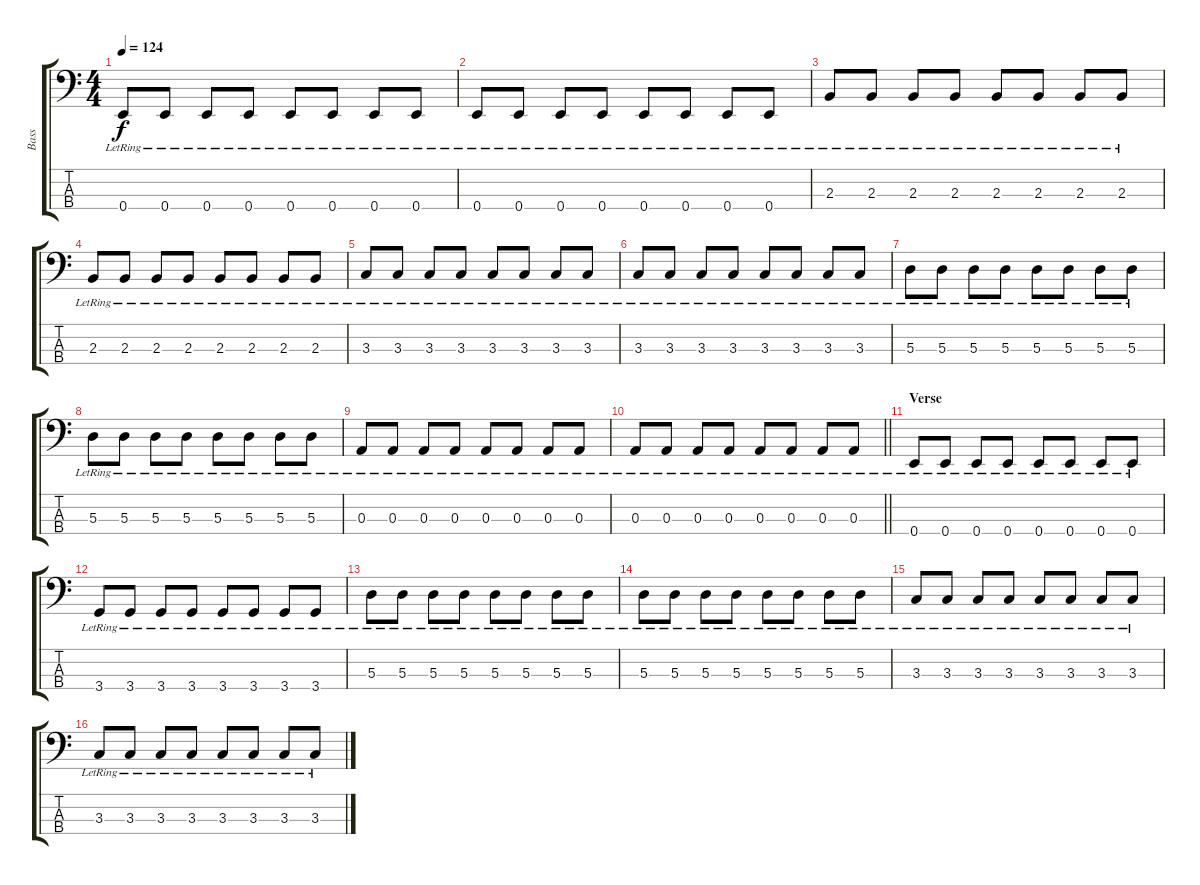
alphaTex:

\track ("Bass" "Bass") {instrument electricbasspick}
\staff {score tabs}
\tuning (G2 D2 A1 E1) {hide}
\ts (4 4)
\tempo 124
\clef f4
\ks c
0.4{lr}.8{dy f} 0.4{lr}.8 0.4{lr}.8 0.4{lr}.8 0.4{lr}.8 0.4{lr}.8 0.4{lr}.8 0.4{lr}.8 |
0.4{lr}.8 0.4{lr}.8 0.4{lr}.8 0.4{lr}.8 0.4{lr}.8 0.4{lr}.8 0.4{lr}.8 0.4{lr}.8 |
2.3{lr}.8 2.3{lr}.8 2.3{lr}.8 2.3{lr}.8 2.3{lr}.8 2.3{lr}.8 2.3{lr}.8 2.3{lr}.8 |
2.3{lr}.8 2.3{lr}.8 2.3{lr}.8 2.3{lr}.8 2.3{lr}.8 2.3{lr}.8 2.3{lr}.8 2.3{lr}.8 |
3.3{lr}.8 3.3{lr}.8 3.3{lr}.8 3.3{lr}.8 3.3{lr}.8 3.3{lr}.8 3.3{lr}.8 3.3{lr}.8 |
3.3{lr}.8 3.3{lr}.8 3.3{lr}.8 3.3{lr}.8 3.3{lr}.8 3.3{lr}.8 3.3{lr}.8 3.3{lr}.8 |
5.3{lr}.8 5.3{lr}.8 5.3{lr}.8 5.3{lr}.8 5.3{lr}.8 5.3{lr}.8 5.3{lr}.8 5.3{lr}.8 |
5.3{lr}.8 5.3{lr}.8 5.3{lr}.8 5.3{lr}.8 5.3{lr}.8 5.3{lr}.8 5.3{lr}.8 5.3{lr}.8 |
0.3{lr}.8 0.3{lr}.8 0.3{lr}.8 0.3{lr}.8 0.3{lr}.8 0.3{lr}.8 0.3{lr}.8 0.3{lr}.8 |
\barLineRight lightlight
0.3{lr}.8 0.3{lr}.8 0.3{lr}.8 0.3{lr}.8 0.3{lr}.8 0.3{lr}.8 0.3{lr}.8 0.3{lr}.8 |
\section ("" "Verse")
0.4{lr}.8 0.4{lr}.8 0.4{lr}.8 0.4{lr}.8 0.4{lr}.8 0.4{lr}.8 0.4{lr}.8 0.4{lr}.8 |
3.4{lr}.8 3.4{lr}.8 3.4{lr}.8 3.4{lr}.8 3.4{lr}.8 3.4{lr}.8 3.4{lr}.8 3.4{lr}.8 |
5.3{lr}.8 5.3{lr}.8 5.3{lr}.8 5.3{lr}.8 5.3{lr}.8 5.3{lr}.8 5.3{lr}.8 5.3{lr}.8 |
5.3{lr}.8 5.3{lr}.8 5.3{lr}.8 5.3{lr}.8 5.3{lr}.8 5.3{lr}.8 5.3{lr}.8 5.3{lr}.8 |
3.3{lr}.8 3.3{lr}.8 3.3{lr}.8 3.3{lr}.8 3.3{lr}.8 3.3{lr}.8 3.3{lr}.8 3.3{lr}.8 |
3.3{lr}.8 3.3{lr}.8 3.3{lr}.8 3.3{lr}.8 3.3{lr}.8 3.3{lr}.8 3.3{lr}.8 3.3{lr}.8
